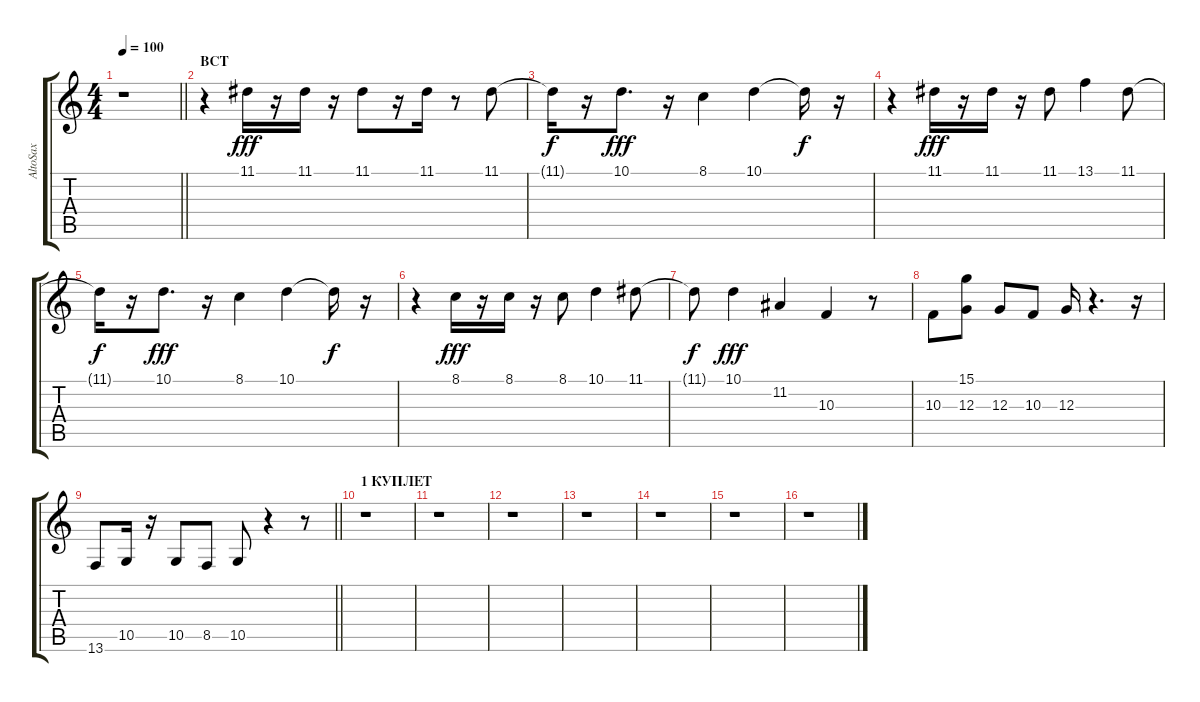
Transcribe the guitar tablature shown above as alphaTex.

\track ("AltoSax" "AltoSax") {instrument altosax}
\staff {score tabs}
\tuning (E4 B3 G3 D3 A2 E2) {hide}
\ts (4 4)
\tempo 100
\clef g2
\barLineRight lightlight
\ks c
r.1{dy fff instrument altosax} |
\section ("" "ВСТ")
r.4 11.1.16 r.16 11.1.16 r.16 11.1.8 r.16 11.1.16 r.8 11.1.8 |
11.1{t}.16{dy f} r.16 10.1.8{d dy fff} r.16 8.1.4 10.1.4 10.1{t}.16{dy f} r.16 |
r.4 11.1.16{dy fff} r.16 11.1.16 r.16 11.1.8 13.1.4 11.1.8 |
11.1{t}.16{dy f} r.16 10.1.8{d dy fff} r.16 8.1.4 10.1.4 10.1{t}.16{dy f} r.16 |
r.4 8.1.16{dy fff} r.16 8.1.16 r.16 8.1.8 10.1.4 11.1.8 |
11.1{t}.8{dy f} 10.1.4{dy fff} 11.2.4 10.3.4 r.8 |
10.3.8 (15.1 12.3).8 12.3.8 10.3.8 12.3.16 r.4{d} r.16 |
\barLineRight lightlight
13.6.8 10.5.16 r.16 10.5.8 8.5.8 10.5.8 r.4 r.8 |
\section ("" "1 КУПЛЕТ")
r.1 |
r.1 |
r.1 |
r.1 |
r.1 |
r.1 |
r.1
